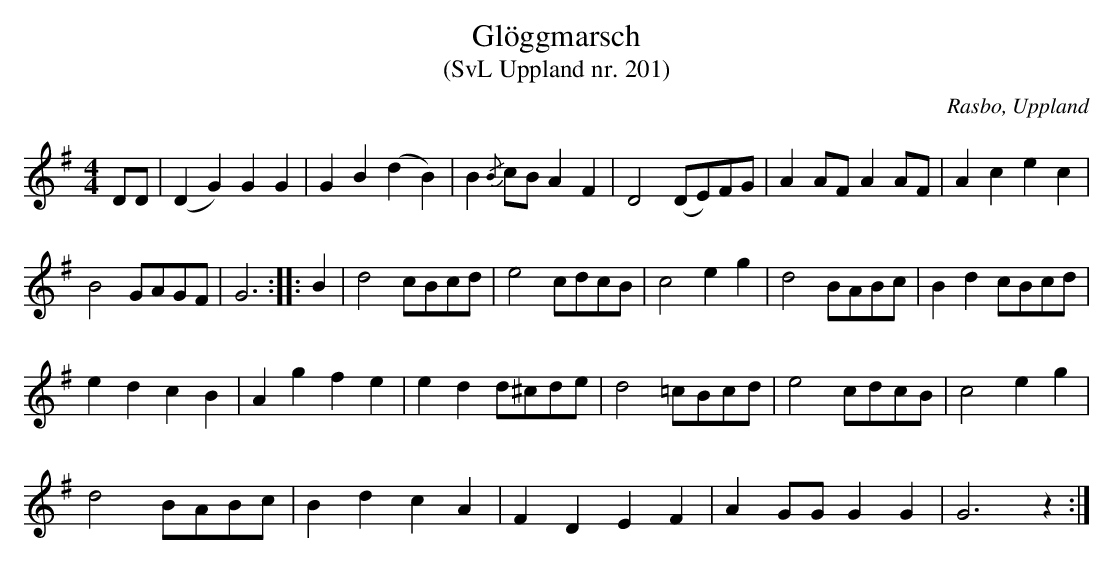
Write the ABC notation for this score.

X:1
T:Glöggmarsch
T:(SvL Uppland nr. 201)
O:Rasbo, Uppland
M:4/4
L:1/8
K:G
DD | (D2G2)G2G2 | G2B2(d2B2) | B2{/B}cB A2F2 | D4 (DE)FG | A2 AF A2 AF | A2 c2 e2 c2 |
B4 GAGF | G6 :: B2 | d4 cBcd | e4 cdcB | c4 e2 g2 | d4 BABc | B2 d2 cBcd |
e2d2c2B2 | A2 g2 f2 e2 | e2 d2 d^cde | d4 =cBcd | e4 cdcB | c4 e2 g2 |
d4 BABc | B2 d2 c2 A2 | F2 D2 E2 F2 | A2 GG G2 G2 | G6 z2 :|
